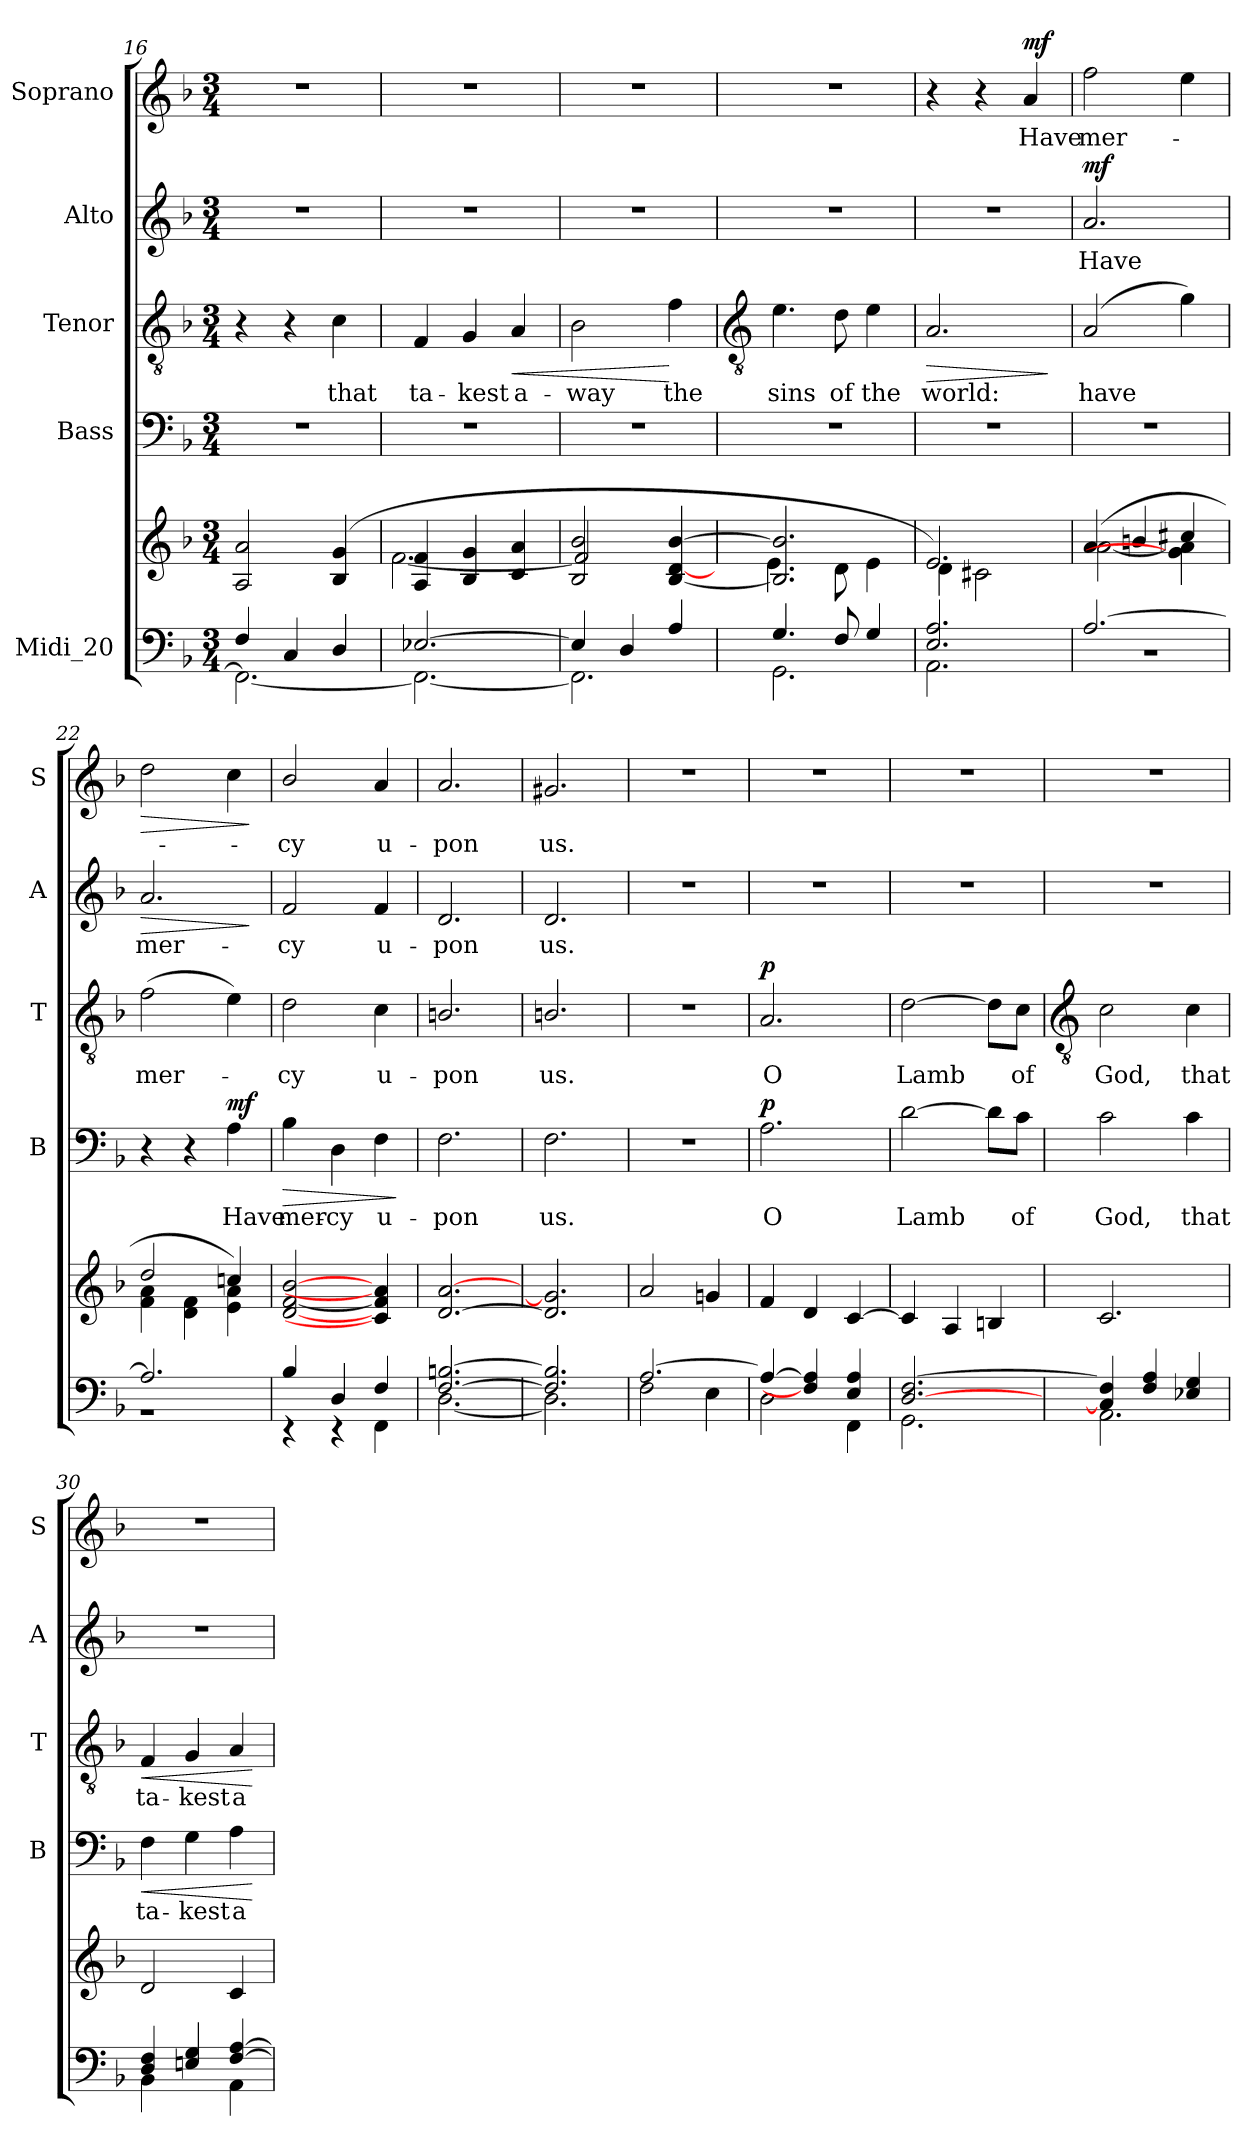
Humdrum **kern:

**kern	**kern	**kern	**text	**dynam	**kern	**text	**dynam	**kern	**text	**dynam	**kern	**text	**dynam
*part5	*part5	*part4	*part4	*part4	*part3	*part3	*part3	*part2	*part2	*part2	*part1	*part1	*part1
*staff6	*staff5	*staff4	*staff4	*staff4	*staff3	*staff3	*staff3	*staff2	*staff2	*staff2	*staff1	*staff1	*staff1
*I"Midi_20	*	*I"Bass	*	*	*I"Tenor	*	*	*I"Alto	*	*	*I"Soprano	*	*
*	*	*I'B	*	*	*I'T	*	*	*I'A	*	*	*I'S	*	*
*clefF4	*clefG2	*clefF4	*	*	*clefGv2	*	*	*clefG2	*	*	*clefG2	*	*
*k[b-]	*k[b-]	*k[b-]	*	*	*k[b-]	*	*	*k[b-]	*	*	*k[b-]	*	*
*F:	*F:	*F:	*	*	*F:	*	*	*F:	*	*	*F:	*	*
*M3/4	*M3/4	*M3/4	*	*	*M3/4	*	*	*M3/4	*	*	*M3/4	*	*
=16	=16	=16	=16	=16	=16	=16	=16	=16	=16	=16	=16	=16	=16
*^	*^	*	*	*	*	*	*	*	*	*	*	*	*
!	!	!	!LO:N:vis=1	!LO:N:vis=1	!	!	!	!	!	!LO:N:vis=1	!	!	!LO:N:vis=1	!	!
4F/	2.FF\_	2A/ 2a/	2.ryy	2.r	.	.	4r	.	.	2.r	.	.	2.r	.	.
4C/	.	.	.	.	.	.	4r	.	.	.	.	.	.	.	.
!	!	!	!	!	!	!	!	!LO:LY:b	!	!	!	!	!	!	!
4D/	.	(>4B-/ 4g/	.	.	.	.	4c	that	.	.	.	.	.	.	.
=17	=17	=17	=17	=17	=17	=17	=17	=17	=17	=17	=17	=17	=17	=17	=17
!	!	!	!	!LO:N:vis=1	!	!	!	!LO:LY:b	!	!LO:N:vis=1	!	!	!LO:N:vis=1	!	!
[2.E-X/	2.FF\_	4A/ 4f/	[2.f\	2.r	.	.	4F	ta-	.	2.r	.	.	2.r	.	.
!	!	!	!	!	!	!	!	!LO:LY:b	!	!	!	!	!	!	!
.	.	4B-/ 4g/	.	.	.	.	4G	-kest	.	.	.	.	.	.	.
!	!	!	!	!	!	!	!	!LO:LY:b	!LO:HP:b	!	!	!	!	!	!
.	.	4c/ 4a/	.	.	.	.	4A	a-	<	.	.	.	.	.	.
=18	=18	=18	=18	=18	=18	=18	=18	=18	=18	=18	=18	=18	=18	=18	=18
!	!	!	!	!LO:N:vis=1	!	!	!	!LO:LY:b	!	!LO:N:vis=1	!	!	!LO:N:vis=1	!	!
4E-/]	2.FF\]	2B-/ 2b-/	2f/]	2.r	.	.	2B-	-way	.	2.r	.	.	2.r	.	.
4D/	.	.	.	.	.	.	.	.	.	.	.	.	.	.	.
!	!	!	!	!	!	!	!	!LO:LY:b	!	!	!	!	!	!	!
4A/	.	[4B-/ [4d/ [4b-/	4ryy	.	.	.	4f	the	[	.	.	.	.	.	.
!!LO:LB:g=z
=19	=19	=19	=19	=19	=19	=19	=19	=19	=19	=19	=19	=19	=19	=19	=19
*	*	*	*	*	*	*	*clefGv2	*	*	*	*	*	*	*	*
!	!	!	!	!LO:N:vis=1	!	!	!	!LO:LY:b	!	!LO:N:vis=1	!	!	!LO:N:vis=1	!	!
4.G/	2.GG\	2.B-/] 2.b-/]	4.e\	2.r	.	.	4.e	sins	.	2.r	.	.	2.r	.	.
!	!	!	!	!	!	!	!	!LO:LY:b	!	!	!	!	!	!	!
8F/	.	.	8d\	.	.	.	8d	of	.	.	.	.	.	.	.
!	!	!	!	!	!	!	!	!LO:LY:b	!	!	!	!	!	!	!
4G/	.	.	4e\	.	.	.	4e	the	.	.	.	.	.	.	.
=20	=20	=20	=20	=20	=20	=20	=20	=20	=20	=20	=20	=20	=20	=20	=20
!	!	!	!	!LO:N:vis=1	!	!	!	!LO:LY:b	!LO:HP:b	!LO:N:vis=1	!	!	!	!	!
2.E/ 2.A/	2.AA\	2.e/)	4d\	2.r	.	.	2.A	world:	>	2.r	.	.	4r	.	.
.	.	.	2c#X\	.	.	.	.	.	.	.	.	.	4r	.	.
!	!	!	!	!	!	!	!	!	!	!	!	!	!	!LO:LY:b	!LO:DY:b
.	.	.	.	.	.	.	.	.	.	.	.	.	4a	Have	mf
*v	*v	*	*	*	*	*	*	*	*	*	*	*	*	*	*
*	*v	*v	*	*	*	*	*	*	*	*	*	*	*	*
.	.	.	.	.	.	.	]	.	.	.	.	.	.
=21	=21	=21	=21	=21	=21	=21	=21	=21	=21	=21	=21	=21	=21
*^	*	*	*	*	*	*	*	*	*	*	*	*	*
!	!LO:N:vis=1	!	!LO:N:vis=1	!	!	!	!LO:LY:b	!	!	!LO:LY:b	!LO:DY:b	!	!LO:LY:b	!
*	*	*^	*	*	*	*	*	*	*	*	*	*	*	*
[2.A/	2.r	(>4a/	[2a\	2.r	.	.	(<2A	have	.	2.a	Have	mf	2ff	mer-	.
.	.	4bn/	.	.	.	.	.	.	.	.	.	.	.	.	.
.	.	4cc#X/	4g\] 4a\]	.	.	.	4g)	.	.	.	.	.	4ee	.	.
=22	=22	=22	=22	=22	=22	=22	=22	=22	=22	=22	=22	=22	=22	=22	=22
!	!LO:N:vis=1	!	!	!	!	!	!	!LO:LY:b	!	!	!LO:LY:b	!LO:HP:b	!	!	!LO:HP:b
2.A/]	2.r	2dd/	4f\ 4a\	4r	.	.	(>2f	mer-	.	2.a	mer-	>	2dd	.	>
.	.	.	4d\ 4f\	4r	.	.	.	.	.	.	.	.	.	.	.
!	!	!	!	!	!LO:LY:b	!LO:DY:b	!	!	!	!	!	!	!	!	!
.	.	4ccn/)	4e\ 4a\	4A	Have	mf	4e)	.	.	.	.	.	4cc	.	.
*v	*v	*	*	*	*	*	*	*	*	*	*	*	*	*	*
*	*v	*v	*	*	*	*	*	*	*	*	*	*	*	*
.	.	.	.	.	.	.	.	.	.	]	.	.	]
=23	=23	=23	=23	=23	=23	=23	=23	=23	=23	=23	=23	=23	=23
*^	*^	*	*	*	*	*	*	*	*	*	*	*	*
!	!	!	!LO:N:vis=1	!	!LO:LY:b	!LO:HP:b	!	!LO:LY:b	!	!	!LO:LY:b	!	!	!LO:LY:b	!
4B-/	4r	[2d/ [2f/ [2b-/	2.ryy	4B-	mer-	>	2d	cy	.	2f	-cy	.	2b-/	cy	.
!	!	!	!	!	!LO:LY:b	!	!	!	!	!	!	!	!	!	!
4D/	4r	.	.	4D	-cy	.	.	.	.	.	.	.	.	.	.
!	!	!	!	!	!LO:LY:b	!	!	!LO:LY:b	!	!	!LO:LY:b	!	!	!LO:LY:b	!
4F/	4FF\	4c/] 4f/] 4a/]	.	4F	u-	.	4c	u-	.	4f	u-	.	4a	u-	.
*v	*v	*	*	*	*	*	*	*	*	*	*	*	*	*	*
*	*v	*v	*	*	*	*	*	*	*	*	*	*	*	*
.	.	.	.	]	.	.	.	.	.	.	.	.	.
=24	=24	=24	=24	=24	=24	=24	=24	=24	=24	=24	=24	=24	=24
*^	*^	*	*	*	*	*	*	*	*	*	*	*	*
!	!	!	!LO:N:vis=1	!	!LO:LY:b	!	!	!LO:LY:b	!	!	!LO:LY:b	!	!	!LO:LY:b	!
[2.F/ [2.Bn/	[2.D\	[2.d/ [2.a/	2.ryy	2.F	-pon	.	2.Bn/	-pon	.	2.d	-pon	.	2.a	-pon	.
=25	=25	=25	=25	=25	=25	=25	=25	=25	=25	=25	=25	=25	=25	=25	=25
!	!	!	!LO:N:vis=1	!	!LO:LY:b	!	!	!LO:LY:b	!	!	!LO:LY:b	!	!	!LO:LY:b	!
2.F/] 2.B/]	2.D\]	2.d/] 2.g#/]	2.ryy	2.F	us.	.	2.Bn/	us.	.	2.d	us.	.	2.g#X	us.	.
=26	=26	=26	=26	=26	=26	=26	=26	=26	=26	=26	=26	=26	=26	=26	=26
!	!	!	!LO:N:vis=1	!LO:N:vis=1	!	!	!LO:N:vis=1	!	!	!LO:N:vis=1	!	!	!LO:N:vis=1	!	!
[2.A/	2F\	2a/	2.ryy	2.r	.	.	2.r	.	.	2.r	.	.	2.r	.	.
.	4E\	4gn/	.	.	.	.	.	.	.	.	.	.	.	.	.
=27	=27	=27	=27	=27	=27	=27	=27	=27	=27	=27	=27	=27	=27	=27	=27
!	!	!	!LO:N:vis=1	!	!LO:LY:b	!LO:DY:b	!	!LO:LY:b	!LO:DY:b	!LO:N:vis=1	!	!	!LO:N:vis=1	!	!
4A/_	2D\	4f/	2.ryy	2.A	O	p	2.A	O	p	2.r	.	.	2.r	.	.
4F/] 4A/]	.	4d/	.	.	.	.	.	.	.	.	.	.	.	.	.
4E/ 4A/	4FF\	[4c/	.	.	.	.	.	.	.	.	.	.	.	.	.
=28	=28	=28	=28	=28	=28	=28	=28	=28	=28	=28	=28	=28	=28	=28	=28
!	!	!	!LO:N:vis=1	!	!LO:LY:b	!	!	!LO:LY:b	!	!LO:N:vis=1	!	!	!LO:N:vis=1	!	!
[2.D/ [2.F/	2.GG\	4c/]	2.ryy	[2d	Lamb	.	[2d	Lamb	.	2.r	.	.	2.r	.	.
.	.	4A/	.	.	.	.	.	.	.	.	.	.	.	.	.
.	.	4Bn/	.	8d\L]	.	.	8d\L]	.	.	.	.	.	.	.	.
!	!	!	!	!	!LO:LY:b	!	!	!LO:LY:b	!	!	!	!	!	!	!
.	.	.	.	8c\J	of	.	8c\J	of	.	.	.	.	.	.	.
!!LO:LB:g=z
=29	=29	=29	=29	=29	=29	=29	=29	=29	=29	=29	=29	=29	=29	=29	=29
*	*	*	*	*	*	*	*clefGv2	*	*	*	*	*	*	*	*
!	!	!	!LO:N:vis=1	!	!LO:LY:b	!	!	!LO:LY:b	!	!LO:N:vis=1	!	!	!LO:N:vis=1	!	!
4C/] 4F/]	2.AA\	2.c/	2.ryy	2c	God,	.	2c	God,	.	2.r	.	.	2.r	.	.
4F/ 4A/	.	.	.	.	.	.	.	.	.	.	.	.	.	.	.
!	!	!	!	!	!LO:LY:b	!	!	!LO:LY:b	!	!	!	!	!	!	!
4E-X/ 4G/	.	.	.	4c	that	.	4c	that	.	.	.	.	.	.	.
=30	=30	=30	=30	=30	=30	=30	=30	=30	=30	=30	=30	=30	=30	=30	=30
!	!	!	!LO:N:vis=1	!	!LO:LY:b	!LO:HP:b	!	!LO:LY:b	!LO:HP:b	!LO:N:vis=1	!	!	!LO:N:vis=1	!	!
4D/ 4F/	4BB-\	2d/	2.ryy	4F	ta-	<	4F	ta-	<	2.r	.	.	2.r	.	.
!	!	!	!	!	!LO:LY:b	!	!	!LO:LY:b	!	!	!	!	!	!	!
4En/ 4G/	4ryy	.	.	4G	-kest	.	4G	-kest	.	.	.	.	.	.	.
!	!	!	!	!	!LO:LY:b	!	!	!LO:LY:b	!	!	!	!	!	!	!
[4F/ [4A/	4AA\	4c/	.	4A	a-	.	4A	a-	.	.	.	.	.	.	.
*v	*v	*	*	*	*	*	*	*	*	*	*	*	*	*	*
*	*v	*v	*	*	*	*	*	*	*	*	*	*	*	*
.	.	.	.	[	.	.	[	.	.	.	.	.	.
=	=	=	=	=	=	=	=	=	=	=	=	=	=
*-	*-	*-	*-	*-	*-	*-	*-	*-	*-	*-	*-	*-	*-
